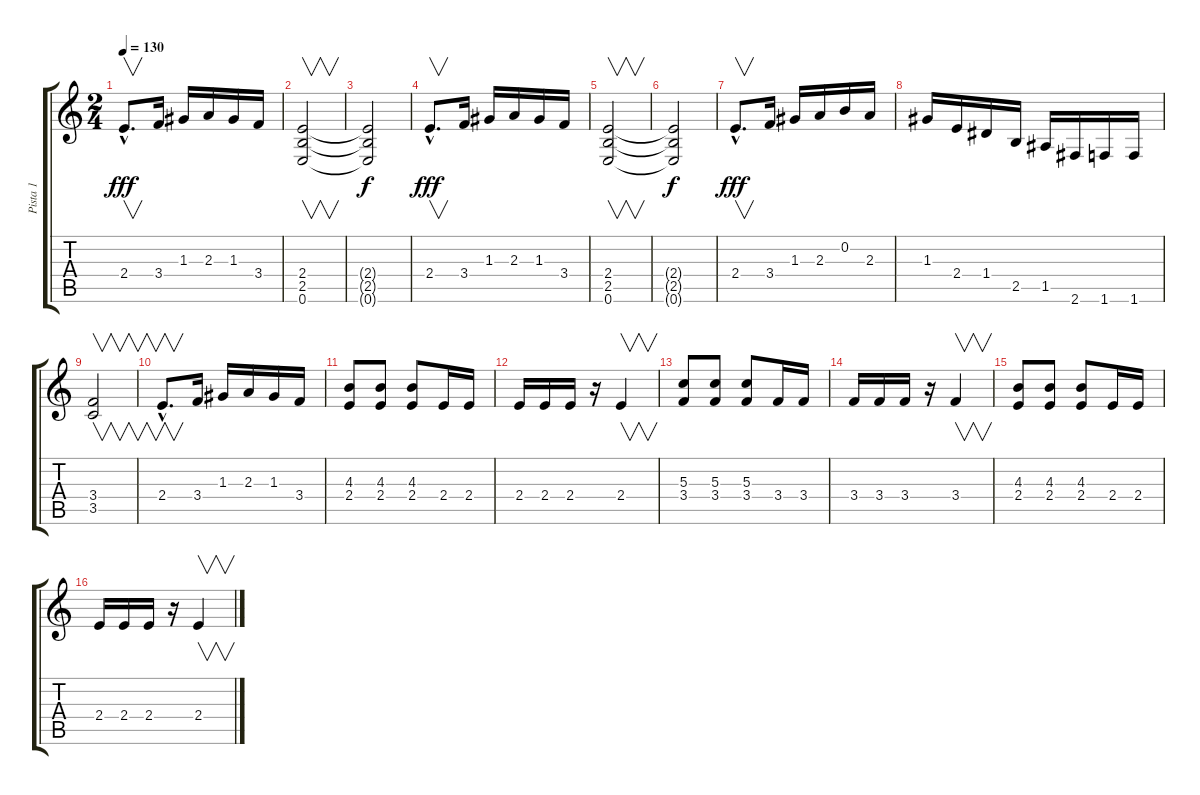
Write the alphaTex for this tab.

\track ("Pista 1" "Pista 1") {instrument distortionguitar}
\staff {score tabs}
\tuning (E4 B3 G3 D3 A2 E2) {hide}
\ts (2 4)
\tempo 130
\clef g2
\ks c
2.4{hac}.8{v d dy fff instrument distortionguitar} 3.4.16 1.3.16 2.3.16 1.3.16 3.4.16 |
(2.4 2.5 0.6).2{v} |
(2.4{t} 2.5{t} 0.6{t}).2{dy f} |
2.4{hac}.8{v d dy fff} 3.4.16 1.3.16 2.3.16 1.3.16 3.4.16 |
(2.4 2.5 0.6).2{v} |
(2.4{t} 2.5{t} 0.6{t}).2{dy f} |
2.4{hac}.8{v d dy fff} 3.4.16 1.3.16 2.3.16 0.2.16 2.3.16 |
1.3.16 2.4.16 1.4.16 2.5.16 1.5.16 2.6.16 1.6.16 1.6.16 |
(3.4 3.5).2{v} |
2.4{hac}.8{v d} 3.4.16 1.3.16 2.3.16 1.3.16 3.4.16 |
(4.3 2.4).8 (4.3 2.4).8 (4.3 2.4).8 2.4.16 2.4.16 |
2.4.16 2.4.16 2.4.16 r.16 2.4.4{v} |
(5.3 3.4).8 (5.3 3.4).8 (5.3 3.4).8 3.4.16 3.4.16 |
3.4.16 3.4.16 3.4.16 r.16 3.4.4{v} |
(4.3 2.4).8 (4.3 2.4).8 (4.3 2.4).8 2.4.16 2.4.16 |
2.4.16 2.4.16 2.4.16 r.16 2.4.4{v}
